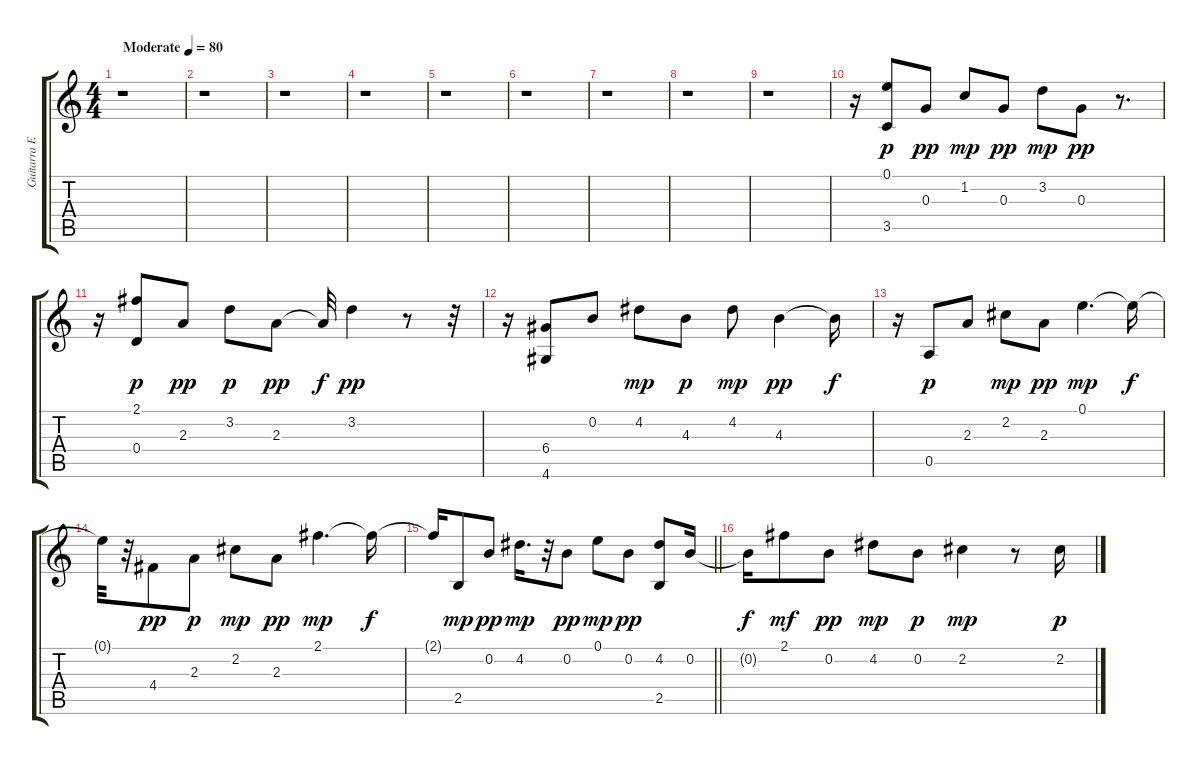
\track ("Guitarra Electrica 2" "Guitarra E") {instrument electricguitarjazz}
\staff {score tabs}
\tuning (E4 B3 G3 D3 A2 E2) {hide}
\ts (4 4)
\tempo (80 "Moderate")
\clef g2
\ks c
r.1{dy p instrument electricguitarjazz} |
r.1 |
r.1 |
r.1 |
r.1 |
r.1 |
r.1 |
r.1 |
r.1 |
r.16 (0.1 3.5).8 0.3.8{dy pp} 1.2.8{dy mp} 0.3.8{dy pp} 3.2.8{dy mp} 0.3.8{dy pp} r.8{d} |
r.16 (2.1 0.4).8{dy p} 2.3.8{dy pp} 3.2.8{dy p} 2.3.8{dy pp} 2.3{t}.32{dy f} 3.2.4{dy pp} r.8 r.32 |
r.16 (6.4 4.6).8 0.2.8 4.2.8{dy mp} 4.3.8{dy p} 4.2.8{dy mp} 4.3.4{dy pp} 4.3{t}.16{dy f} |
r.16 0.5.8{dy p} 2.3.8 2.2.8{dy mp} 2.3.8{dy pp} 0.1.4{d dy mp} 0.1{t}.16{dy f} |
0.1{t}.32 r.32 4.4.8{dy pp} 2.3.8{dy p} 2.2.8{dy mp} 2.3.8{dy pp} 2.1.4{d dy mp} 2.1{t}.16{dy f} |
\barLineRight lightlight
2.1{t}.16 2.5.8{dy mp} 0.2.8{dy pp} 4.2.16{d dy mp} r.32 0.2.8{dy pp} 0.1.8{dy mp} 0.2.8{dy pp} (4.2 2.5).8 0.2.16 |
0.2{t}.16{dy f} 2.1.8{dy mf} 0.2.8{dy pp} 4.2.8{dy mp} 0.2.8{dy p} 2.2.4{dy mp} r.8 2.2.16{dy p}
